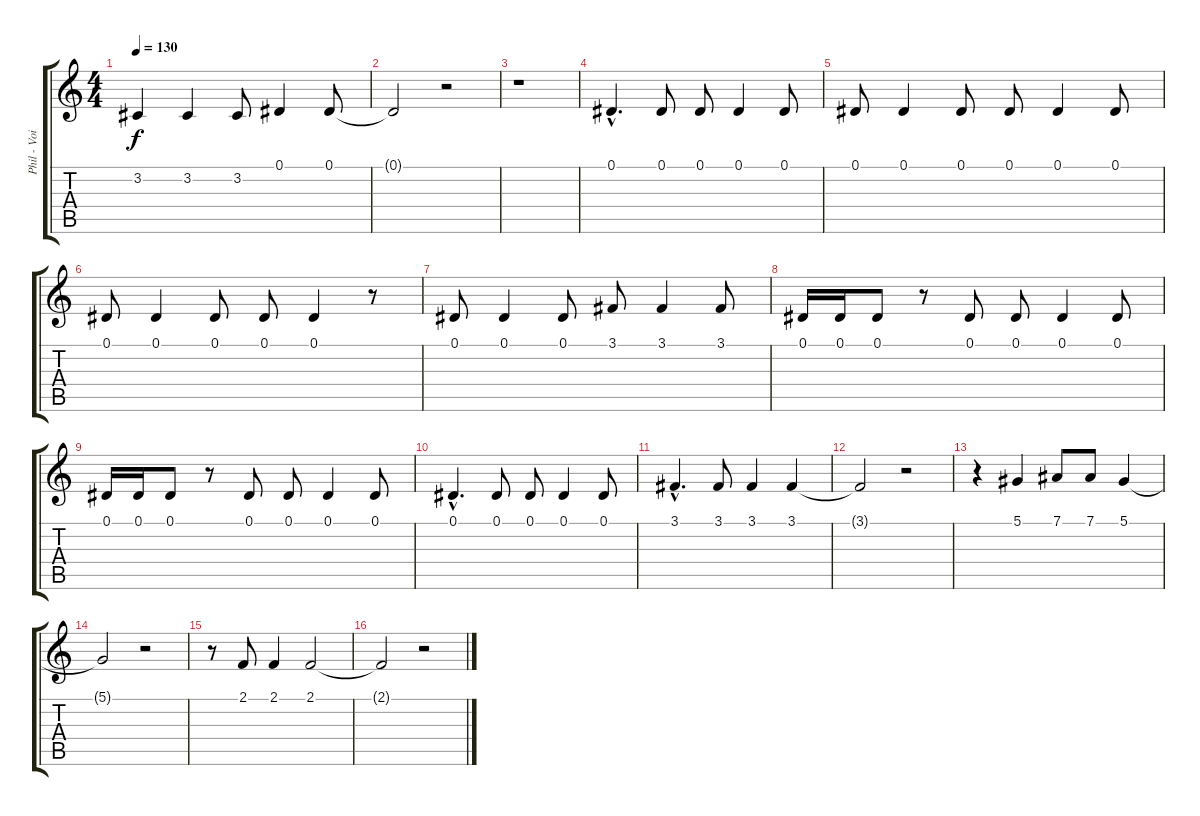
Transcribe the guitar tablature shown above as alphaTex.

\track ("Phil - Voice" "Phil - Voi") {instrument lead2sawtooth}
\staff {score tabs}
\tuning (Eb4 Bb3 Gb3 Db3 Ab2 Eb2) {hide}
\ts (4 4)
\tempo 130
\clef g2
\ks c
3.2{t}.4{dy f} 3.2.4 3.2.8 0.1.4 0.1.8 |
0.1{t}.2 r.2 |
r.1 |
0.1{hac}.4{d} 0.1.8 0.1.8 0.1.4 0.1.8 |
0.1.8 0.1.4 0.1.8 0.1.8 0.1.4 0.1.8 |
0.1.8 0.1.4 0.1.8 0.1.8 0.1.4 r.8 |
0.1.8 0.1.4 0.1.8 3.1.8 3.1.4 3.1.8 |
0.1.16 0.1.16 0.1.8 r.8 0.1.8 0.1.8 0.1.4 0.1.8 |
0.1.16 0.1.16 0.1.8 r.8 0.1.8 0.1.8 0.1.4 0.1.8 |
0.1{hac}.4{d} 0.1.8 0.1.8 0.1.4 0.1.8 |
3.1{hac}.4{d} 3.1.8 3.1.4 3.1.4 |
3.1{t}.2 r.2 |
r.4 5.1.4 7.1.8 7.1.8 5.1.4 |
5.1{t}.2 r.2 |
r.8 2.1.8 2.1.4 2.1.2 |
2.1{t}.2 r.2
